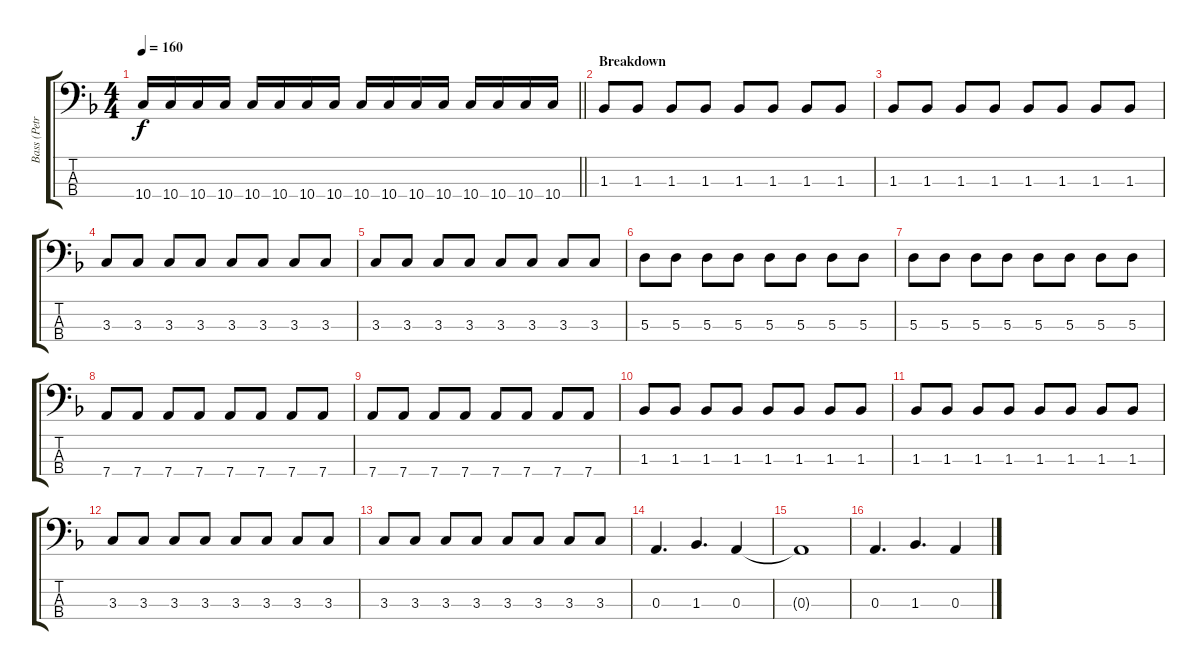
\track ("Bass (Petros)" "Bass (Petr") {instrument electricbassfinger}
\staff {score tabs}
\tuning (G2 D2 A1 D1) {hide}
\ts (4 4)
\tempo 160
\clef f4
\barLineRight lightlight
\ks dminor
10.4.16{dy f} 10.4.16 10.4.16 10.4.16 10.4.16 10.4.16 10.4.16 10.4.16 10.4.16 10.4.16 10.4.16 10.4.16 10.4.16 10.4.16 10.4.16 10.4.16 |
\section ("" "Breakdown")
1.3.8 1.3.8 1.3.8 1.3.8 1.3.8 1.3.8 1.3.8 1.3.8 |
1.3.8 1.3.8 1.3.8 1.3.8 1.3.8 1.3.8 1.3.8 1.3.8 |
3.3.8 3.3.8 3.3.8 3.3.8 3.3.8 3.3.8 3.3.8 3.3.8 |
3.3.8 3.3.8 3.3.8 3.3.8 3.3.8 3.3.8 3.3.8 3.3.8 |
5.3.8 5.3.8 5.3.8 5.3.8 5.3.8 5.3.8 5.3.8 5.3.8 |
5.3.8 5.3.8 5.3.8 5.3.8 5.3.8 5.3.8 5.3.8 5.3.8 |
7.4.8 7.4.8 7.4.8 7.4.8 7.4.8 7.4.8 7.4.8 7.4.8 |
7.4.8 7.4.8 7.4.8 7.4.8 7.4.8 7.4.8 7.4.8 7.4.8 |
1.3.8 1.3.8 1.3.8 1.3.8 1.3.8 1.3.8 1.3.8 1.3.8 |
1.3.8 1.3.8 1.3.8 1.3.8 1.3.8 1.3.8 1.3.8 1.3.8 |
3.3.8 3.3.8 3.3.8 3.3.8 3.3.8 3.3.8 3.3.8 3.3.8 |
3.3.8 3.3.8 3.3.8 3.3.8 3.3.8 3.3.8 3.3.8 3.3.8 |
0.3.4{d} 1.3.4{d} 0.3.4 |
0.3{t}.1 |
0.3.4{d} 1.3.4{d} 0.3.4
